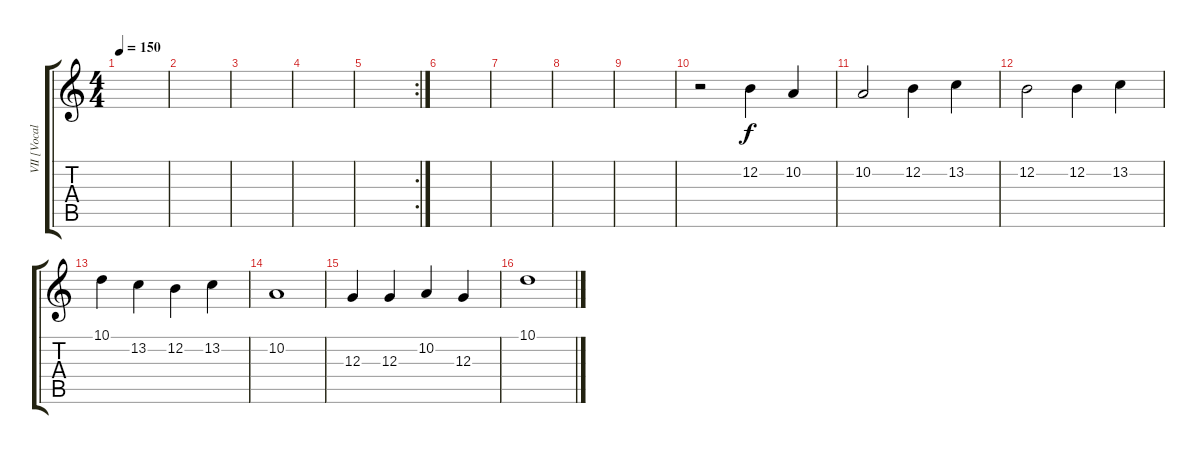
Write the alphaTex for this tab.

\track ("VII [Vocals]" "VII [Vocal") {instrument sopranosax}
\staff {score tabs}
\tuning (E4 B3 G3 D3 A2 E2) {hide}
\ts (4 4)
\tempo 150
\clef g2
\ks c
|
|
|
|
\rc 2
|
|
|
|
|
r.2 12.2.4 10.2.4 |
10.2.2 12.2.4 13.2.4 |
12.2.2 12.2.4 13.2.4 |
10.1.4 13.2.4 12.2.4 13.2.4 |
10.2.1 |
12.3.4 12.3.4 10.2.4 12.3.4 |
10.1.1
